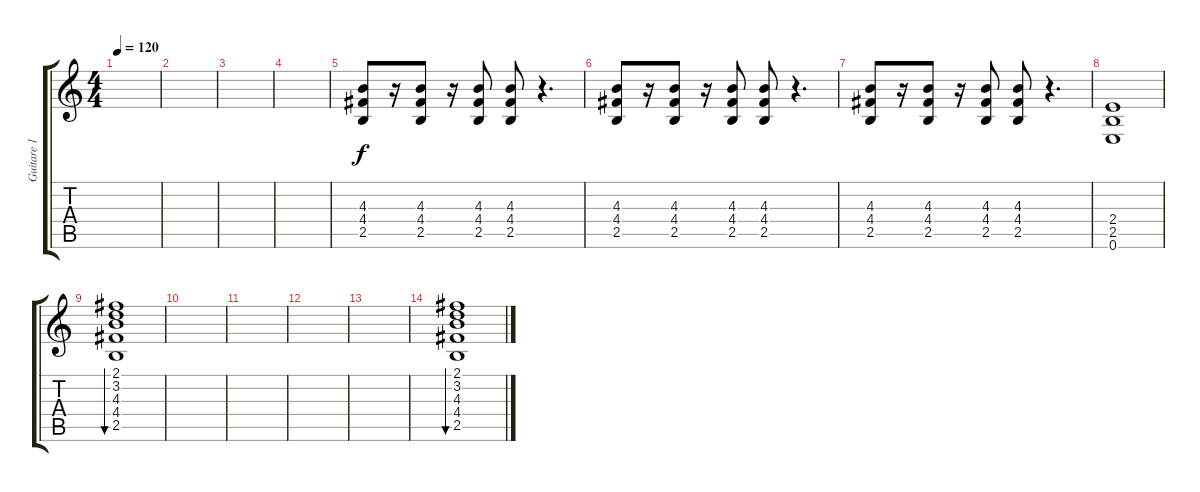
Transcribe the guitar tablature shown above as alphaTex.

\track ("Guitare 1" "Guitare 1") {instrument acousticguitarnylon}
\staff {score tabs}
\tuning (E4 B3 G3 D3 A2 E2) {hide}
\ts (4 4)
\tempo 120
\clef g2
\ks c
|
|
|
|
(4.3 4.4 2.5).8{instrument distortionguitar} r.16 (4.3 4.4 2.5).8 r.16 (4.3 4.4 2.5).8 (4.3 4.4 2.5).8 r.4{d} |
(4.3 4.4 2.5).8{instrument distortionguitar} r.16 (4.3 4.4 2.5).8 r.16 (4.3 4.4 2.5).8 (4.3 4.4 2.5).8 r.4{d} |
(4.3 4.4 2.5).8{instrument distortionguitar} r.16 (4.3 4.4 2.5).8 r.16 (4.3 4.4 2.5).8 (4.3 4.4 2.5).8 r.4{d} |
(2.4 2.5 0.6).1 |
(2.1 3.2 4.3 4.4 2.5).1{bu 240 instrument electricguitarclean} |
|
|
|
|
(2.1 3.2 4.3 4.4 2.5).1{bu 240 instrument electricguitarclean}
